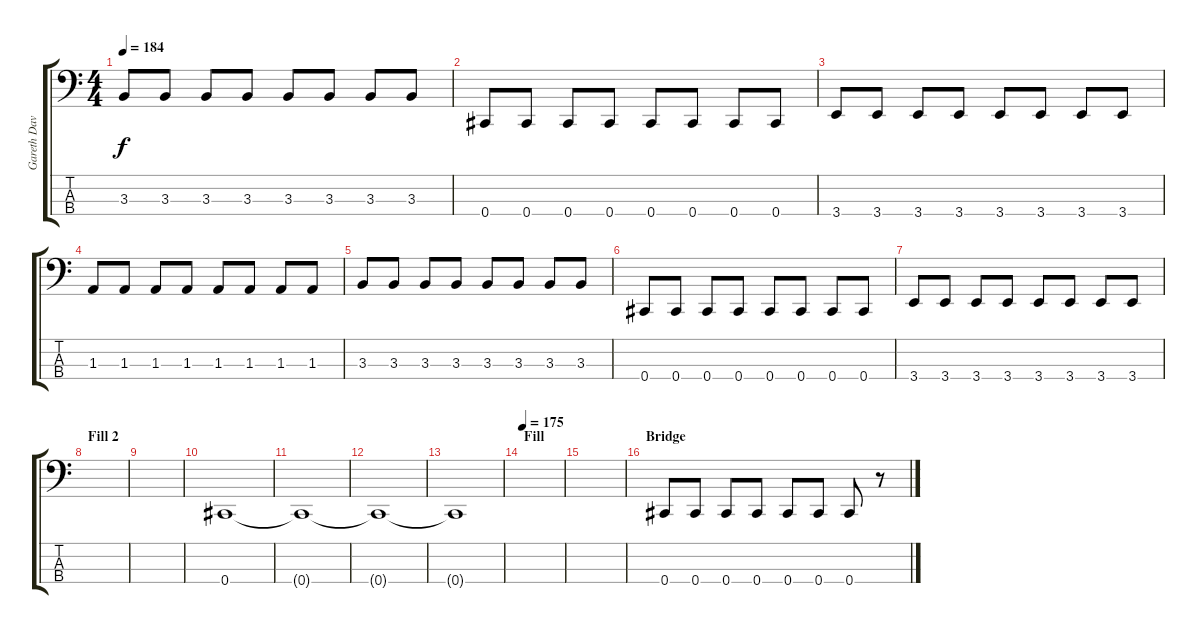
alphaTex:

\track ("Gareth Davies" "Gareth Dav") {instrument electricbasspick}
\staff {score tabs}
\tuning (Gb2 Db2 Ab1 Db1) {hide}
\ts (4 4)
\tempo 184
\clef f4
\ks c
3.3.8{dy f} 3.3.8 3.3.8 3.3.8 3.3.8 3.3.8 3.3.8 3.3.8 |
0.4.8 0.4.8 0.4.8 0.4.8 0.4.8 0.4.8 0.4.8 0.4.8 |
3.4.8 3.4.8 3.4.8 3.4.8 3.4.8 3.4.8 3.4.8 3.4.8 |
1.3.8 1.3.8 1.3.8 1.3.8 1.3.8 1.3.8 1.3.8 1.3.8 |
3.3.8 3.3.8 3.3.8 3.3.8 3.3.8 3.3.8 3.3.8 3.3.8 |
0.4.8 0.4.8 0.4.8 0.4.8 0.4.8 0.4.8 0.4.8 0.4.8 |
3.4.8 3.4.8 3.4.8 3.4.8 3.4.8 3.4.8 3.4.8 3.4.8 |
\section ("" "Fill 2")
|
|
0.4.1 |
0.4{t}.1 |
0.4{t}.1 |
0.4{t}.1 |
\section ("" "Fill")
\tempo 175
|
|
\section ("" "Bridge")
0.4.8 0.4.8 0.4.8 0.4.8 0.4.8 0.4.8 0.4.8 r.8
